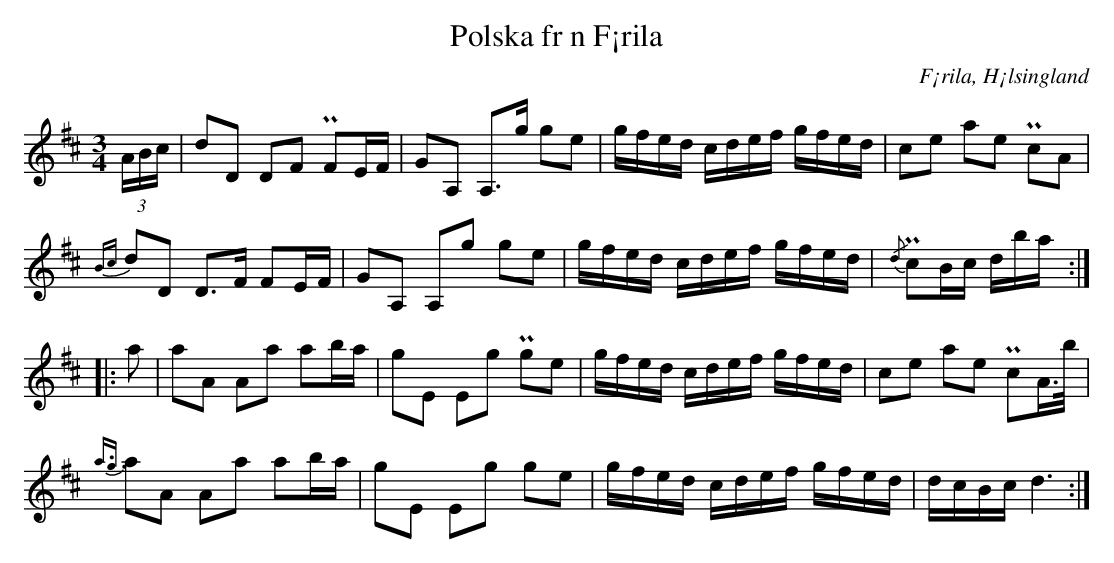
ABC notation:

X:1
T:Polska fr n F¡rila
O:F¡rila, H¡lsingland
M:3/4
L:1/16
U:t=turn
K:D
(3ABc | d2D2 D2F2 PF2EF | G2A,2 A,2>g2 g2e2 | gfed cdef gfed | c2e2 a2e2 Pc2A2 |
{Bc}d2D2 D2>F2 F2EF | G2A,2 A,2g2 g2e2 | gfed cdef gfed | {/d}Pc2Bc dba ::
a2 | a2A2 A2a2 a2ba | g2E2 E2g2 Pg2e2 | gfed cdef gfed | c2e2 a2e2 Pc2A3/2b1/2 |
{a3/2g3/2}a2A2 A2a2 a2ba | g2E2 E2g2 g2e2 | gfed cdef gfed | dcBc d6 :|
